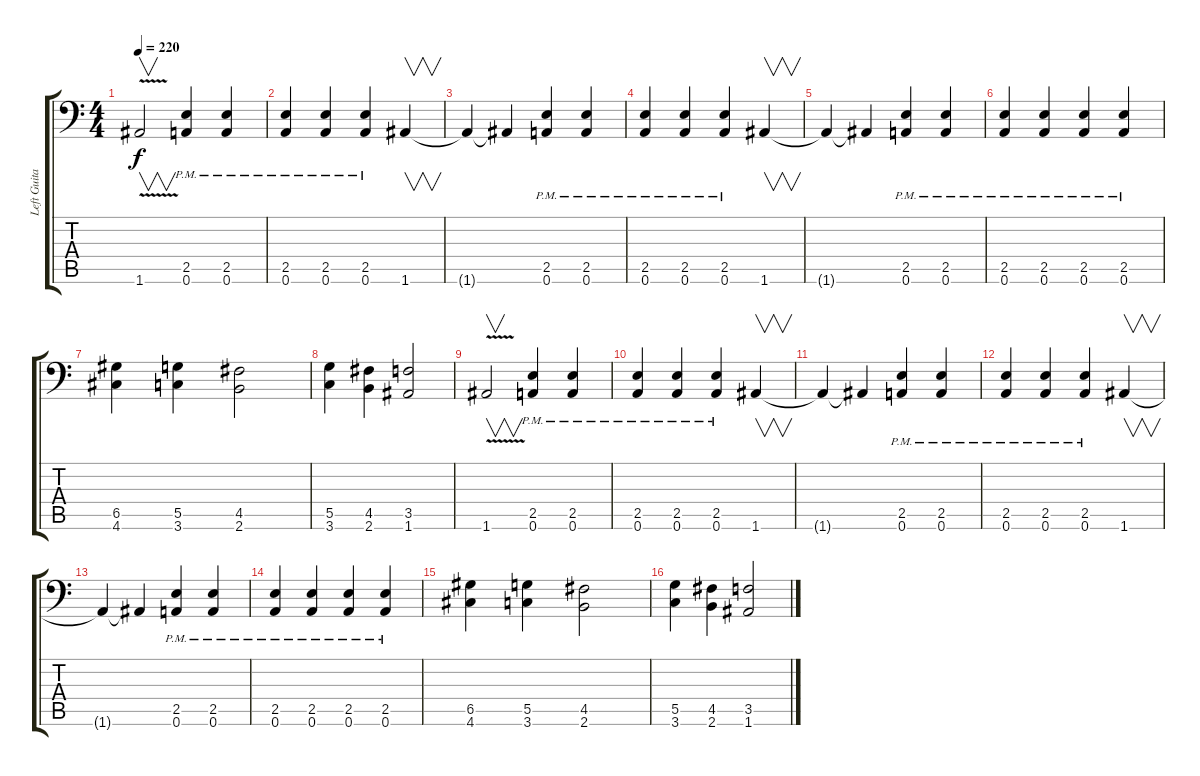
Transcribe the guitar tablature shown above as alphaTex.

\track ("Left Guitar" "Left Guita") {instrument distortionguitar}
\staff {score tabs}
\tuning (A3 E3 C3 G2 D2 A1) {hide}
\ts (4 4)
\tempo 220
\clef f4
\ks c
1.6{v}.2{v dy f} (2.5{pm} 0.6{pm}).4 (2.5{pm} 0.6{pm}).4 |
(2.5{pm} 0.6{pm}).4 (2.5{pm} 0.6{pm}).4 (2.5{pm} 0.6{pm}).4 1.6.4{v} |
1.6{t}.4 1.6{t}.4 (2.5{pm} 0.6{pm}).4 (2.5{pm} 0.6{pm}).4 |
(2.5{pm} 0.6{pm}).4 (2.5{pm} 0.6{pm}).4 (2.5{pm} 0.6{pm}).4 1.6.4{v} |
1.6{t}.4 1.6{t}.4 (2.5{pm} 0.6{pm}).4 (2.5{pm} 0.6{pm}).4 |
(2.5{pm} 0.6{pm}).4 (2.5{pm} 0.6{pm}).4 (2.5{pm} 0.6{pm}).4 (2.5{pm} 0.6{pm}).4 |
(6.5 4.6).4 (5.5 3.6).4 (4.5 2.6).2 |
(5.5 3.6).4 (4.5 2.6).4 (3.5 1.6).2 |
1.6{v}.2{v} (2.5{pm} 0.6{pm}).4 (2.5{pm} 0.6{pm}).4 |
(2.5{pm} 0.6{pm}).4 (2.5{pm} 0.6{pm}).4 (2.5{pm} 0.6{pm}).4 1.6.4{v} |
1.6{t}.4 1.6{t}.4 (2.5{pm} 0.6{pm}).4 (2.5{pm} 0.6{pm}).4 |
(2.5{pm} 0.6{pm}).4 (2.5{pm} 0.6{pm}).4 (2.5{pm} 0.6{pm}).4 1.6.4{v} |
1.6{t}.4 1.6{t}.4 (2.5{pm} 0.6{pm}).4 (2.5{pm} 0.6{pm}).4 |
(2.5{pm} 0.6{pm}).4 (2.5{pm} 0.6{pm}).4 (2.5{pm} 0.6{pm}).4 (2.5{pm} 0.6{pm}).4 |
(6.5 4.6).4 (5.5 3.6).4 (4.5 2.6).2 |
(5.5 3.6).4 (4.5 2.6).4 (3.5 1.6).2
